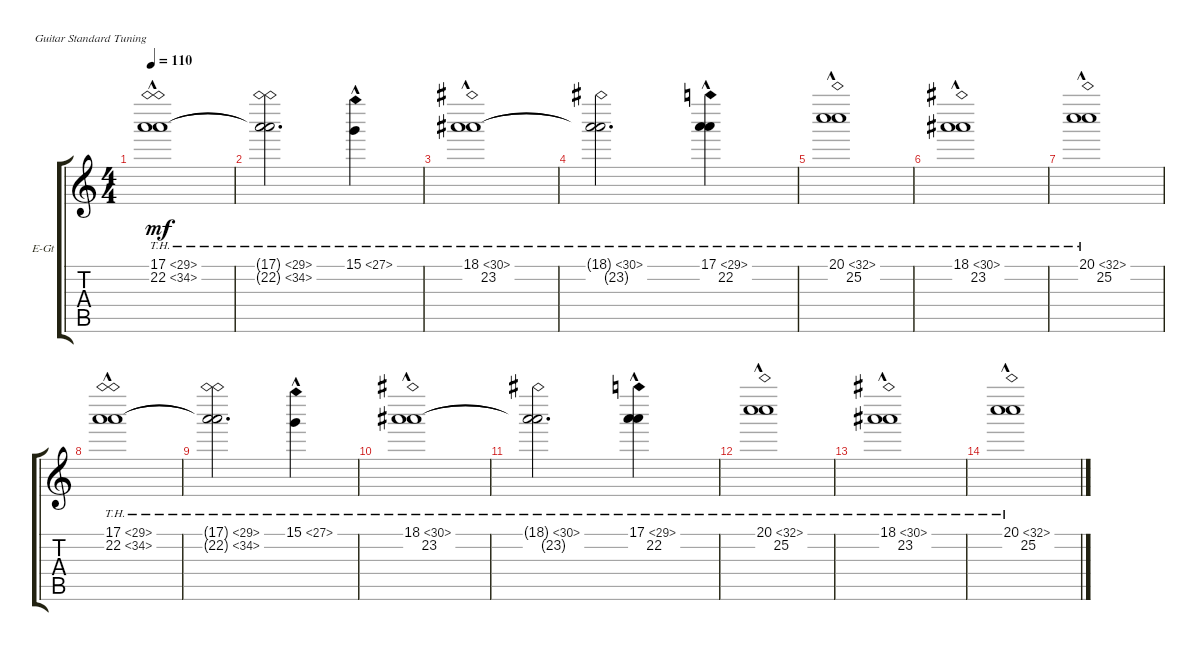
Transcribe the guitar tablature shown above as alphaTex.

\defaultSystemsLayout 4
\bracketExtendMode groupsimilarinstruments
\firstSystemTrackNameOrientation horizontal
\otherSystemsTrackNameOrientation horizontal
\track ("Electric Guitar" "E-Gt") {instrument electricguitarclean}
\staff {score tabs}
\tuning (E4 B3 G3 D3 A2 E2)
\ts (4 4)
\tempo 110
\clef g2
\ks c
(17.1{th 12 hac} 22.2{th 12}).1{dy mf} |
(17.1{th 12 t} 22.2{th 12 t}).2{d} 15.1{th 12 hac}.4 |
(18.1{th 12 hac} 23.2{hac}).1 |
(18.1{th 12 t} 23.2{t}).2{d} (17.1{th 12 hac} 22.2{hac}).4 |
(20.1{th 12 hac} 25.2{hac}).1 |
(18.1{th 12 hac} 23.2{hac}).1 |
(20.1{th 12 hac} 25.2{hac}).1 |
(17.1{th 12 hac} 22.2{th 12}).1 |
(17.1{th 12 t} 22.2{th 12 t}).2{d} 15.1{th 12 hac}.4 |
(18.1{th 12 hac} 23.2{hac}).1 |
(18.1{th 12 t} 23.2{t}).2{d} (17.1{th 12 hac} 22.2{hac}).4 |
(20.1{th 12 hac} 25.2{hac}).1 |
(18.1{th 12 hac} 23.2{hac}).1 |
(20.1{th 12 hac} 25.2{hac}).1
